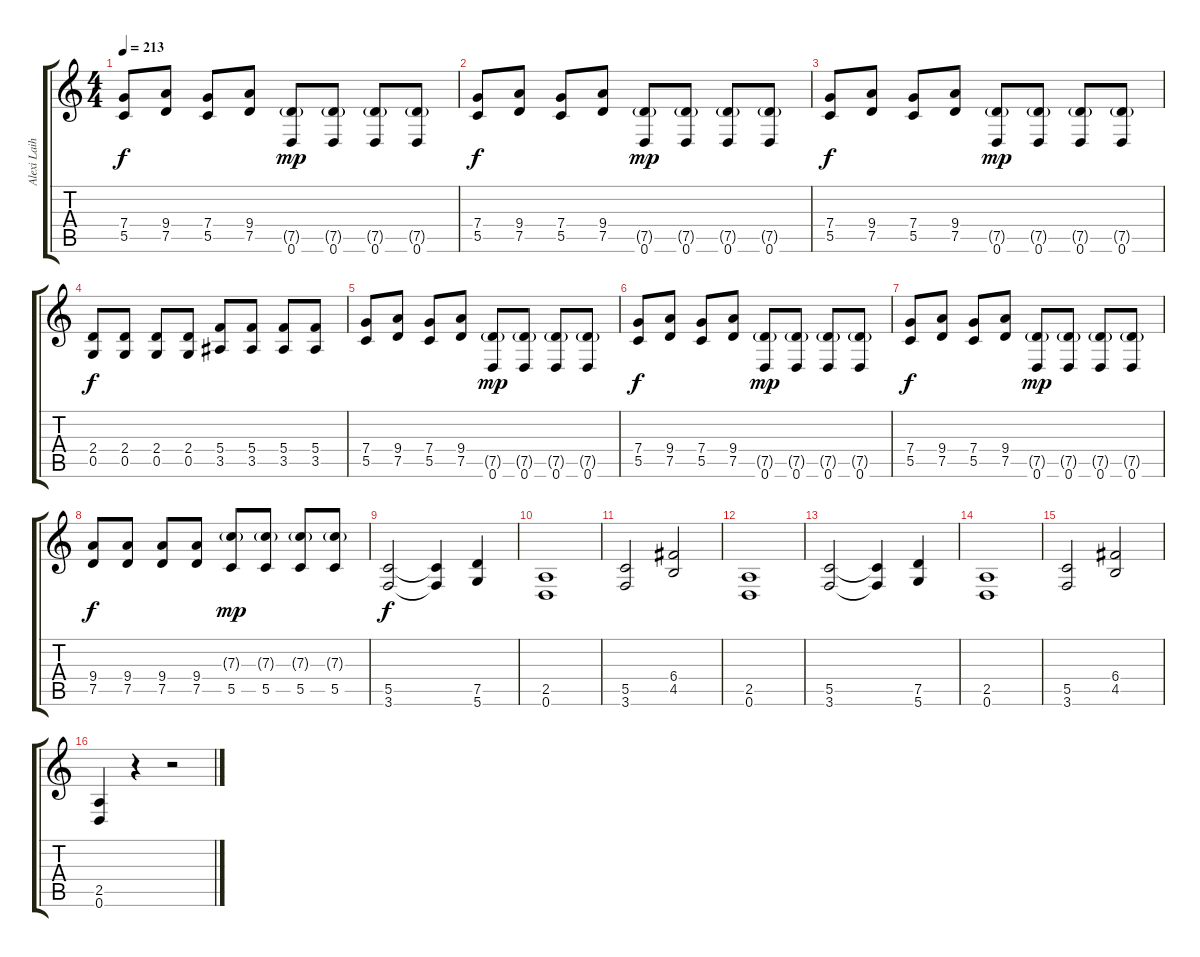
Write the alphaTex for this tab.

\track ("Alexi Laiho" "Alexi Laih") {instrument distortionguitar}
\staff {score tabs}
\tuning (D4 A3 F3 C3 G2 D2) {hide}
\ts (4 4)
\tempo 213
\clef g2
\ks c
(7.4 5.5).8{dy f} (9.4 7.5).8 (7.4 5.5).8 (9.4 7.5).8 (7.5{g} 0.6).8{dy mp} (7.5{g} 0.6).8 (7.5{g} 0.6).8 (7.5{g} 0.6).8 |
(7.4 5.5).8{dy f} (9.4 7.5).8 (7.4 5.5).8 (9.4 7.5).8 (7.5{g} 0.6).8{dy mp} (7.5{g} 0.6).8 (7.5{g} 0.6).8 (7.5{g} 0.6).8 |
(7.4 5.5).8{dy f} (9.4 7.5).8 (7.4 5.5).8 (9.4 7.5).8 (7.5{g} 0.6).8{dy mp} (7.5{g} 0.6).8 (7.5{g} 0.6).8 (7.5{g} 0.6).8 |
(2.4 0.5).8{dy f} (2.4 0.5).8 (2.4 0.5).8 (2.4 0.5).8 (5.4 3.5).8 (5.4 3.5).8 (5.4 3.5).8 (5.4 3.5).8 |
(7.4 5.5).8 (9.4 7.5).8 (7.4 5.5).8 (9.4 7.5).8 (7.5{g} 0.6).8{dy mp} (7.5{g} 0.6).8 (7.5{g} 0.6).8 (7.5{g} 0.6).8 |
(7.4 5.5).8{dy f} (9.4 7.5).8 (7.4 5.5).8 (9.4 7.5).8 (7.5{g} 0.6).8{dy mp} (7.5{g} 0.6).8 (7.5{g} 0.6).8 (7.5{g} 0.6).8 |
(7.4 5.5).8{dy f} (9.4 7.5).8 (7.4 5.5).8 (9.4 7.5).8 (7.5{g} 0.6).8{dy mp} (7.5{g} 0.6).8 (7.5{g} 0.6).8 (7.5{g} 0.6).8 |
(9.4 7.5).8{dy f} (9.4 7.5).8 (9.4 7.5).8 (9.4 7.5).8 (7.3{g} 5.5).8{dy mp} (7.3{g} 5.5).8 (7.3{g} 5.5).8 (7.3{g} 5.5).8 |
(5.5 3.6).2{dy f} (5.5{t} 3.6{t}).4 (7.5 5.6).4 |
(2.5 0.6).1 |
(5.5 3.6).2 (6.4 4.5).2 |
(2.5 0.6).1 |
(5.5 3.6).2 (5.5{t} 3.6{t}).4 (7.5 5.6).4 |
(2.5 0.6).1 |
(5.5 3.6).2 (6.4 4.5).2 |
(2.5 0.6).4 r.4 r.2
